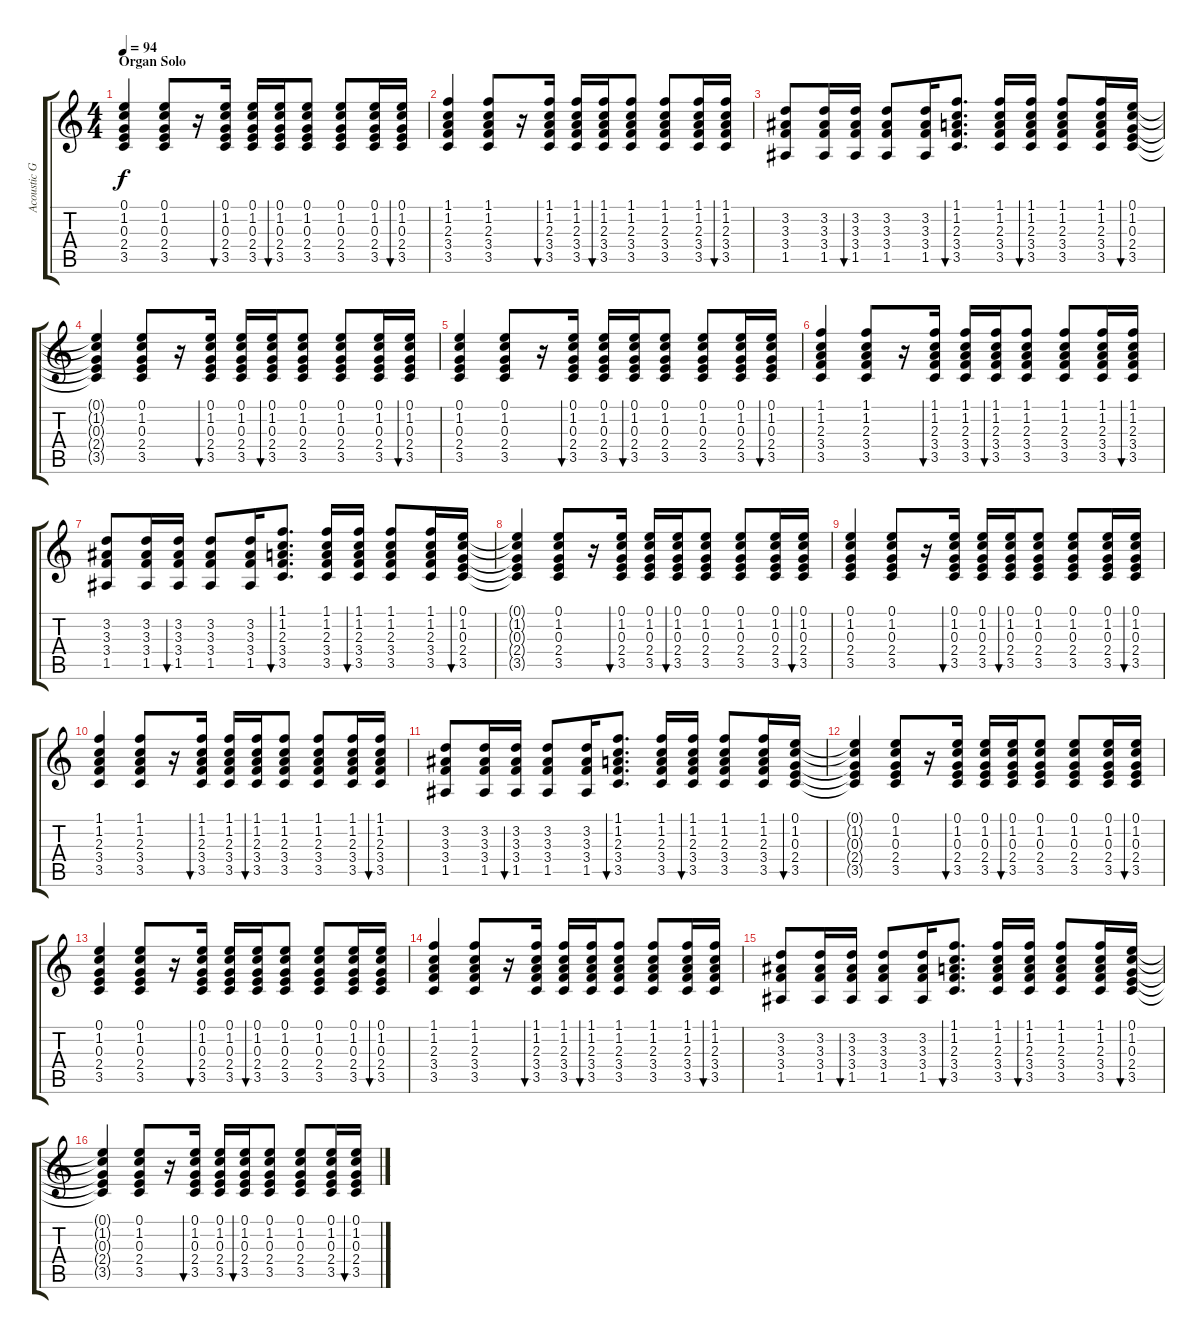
\track ("Acoustic Guitar" "Acoustic G") {instrument acousticguitarsteel}
\staff {score tabs}
\tuning (E4 B3 G3 D3 A2 E2) {hide}
\ts (4 4)
\section ("" "Organ Solo")
\tempo 94
\clef g2
\ks c
(0.1 1.2 0.3 2.4 3.5).4{dy f} (0.1 1.2 0.3 2.4 3.5).8 r.16 (0.1 1.2 0.3 2.4 3.5).16{bu 120} (0.1 1.2 0.3 2.4 3.5).16 (0.1 1.2 0.3 2.4 3.5).16{bu 120} (0.1 1.2 0.3 2.4 3.5).8 (0.1 1.2 0.3 2.4 3.5).8 (0.1 1.2 0.3 2.4 3.5).16 (0.1 1.2 0.3 2.4 3.5).16{bu 120} |
(1.1 1.2 2.3 3.4 3.5).4 (1.1 1.2 2.3 3.4 3.5).8 r.16 (1.1 1.2 2.3 3.4 3.5).16{bu 120} (1.1 1.2 2.3 3.4 3.5).16 (1.1 1.2 2.3 3.4 3.5).16{bu 120} (1.1 1.2 2.3 3.4 3.5).8 (1.1 1.2 2.3 3.4 3.5).8 (1.1 1.2 2.3 3.4 3.5).16 (1.1 1.2 2.3 3.4 3.5).16{bu 120} |
(3.2 3.3 3.4 1.5).8 (3.2 3.3 3.4 1.5).16 (3.2 3.3 3.4 1.5).16{bu 120} (3.2 3.3 3.4 1.5).8 (3.2 3.3 3.4 1.5).16 (1.1 1.2 2.3 3.4 3.5).8{d bu 120} (1.1 1.2 2.3 3.4 3.5).16 (1.1 1.2 2.3 3.4 3.5).16{bu 120} (1.1 1.2 2.3 3.4 3.5).8 (1.1 1.2 2.3 3.4 3.5).16 (0.1 1.2 0.3 2.4 3.5).16{bu 120} |
(0.1{t} 1.2{t} 0.3{t} 2.4{t} 3.5{t}).4 (0.1 1.2 0.3 2.4 3.5).8 r.16 (0.1 1.2 0.3 2.4 3.5).16{bu 120} (0.1 1.2 0.3 2.4 3.5).16 (0.1 1.2 0.3 2.4 3.5).16{bu 120} (0.1 1.2 0.3 2.4 3.5).8 (0.1 1.2 0.3 2.4 3.5).8 (0.1 1.2 0.3 2.4 3.5).16 (0.1 1.2 0.3 2.4 3.5).16{bu 120} |
(0.1 1.2 0.3 2.4 3.5).4 (0.1 1.2 0.3 2.4 3.5).8 r.16 (0.1 1.2 0.3 2.4 3.5).16{bu 120} (0.1 1.2 0.3 2.4 3.5).16 (0.1 1.2 0.3 2.4 3.5).16{bu 120} (0.1 1.2 0.3 2.4 3.5).8 (0.1 1.2 0.3 2.4 3.5).8 (0.1 1.2 0.3 2.4 3.5).16 (0.1 1.2 0.3 2.4 3.5).16{bu 120} |
(1.1 1.2 2.3 3.4 3.5).4 (1.1 1.2 2.3 3.4 3.5).8 r.16 (1.1 1.2 2.3 3.4 3.5).16{bu 120} (1.1 1.2 2.3 3.4 3.5).16 (1.1 1.2 2.3 3.4 3.5).16{bu 120} (1.1 1.2 2.3 3.4 3.5).8 (1.1 1.2 2.3 3.4 3.5).8 (1.1 1.2 2.3 3.4 3.5).16 (1.1 1.2 2.3 3.4 3.5).16{bu 120} |
(3.2 3.3 3.4 1.5).8 (3.2 3.3 3.4 1.5).16 (3.2 3.3 3.4 1.5).16{bu 120} (3.2 3.3 3.4 1.5).8 (3.2 3.3 3.4 1.5).16 (1.1 1.2 2.3 3.4 3.5).8{d bu 120} (1.1 1.2 2.3 3.4 3.5).16 (1.1 1.2 2.3 3.4 3.5).16{bu 120} (1.1 1.2 2.3 3.4 3.5).8 (1.1 1.2 2.3 3.4 3.5).16 (0.1 1.2 0.3 2.4 3.5).16{bu 120} |
(0.1{t} 1.2{t} 0.3{t} 2.4{t} 3.5{t}).4 (0.1 1.2 0.3 2.4 3.5).8 r.16 (0.1 1.2 0.3 2.4 3.5).16{bu 120} (0.1 1.2 0.3 2.4 3.5).16 (0.1 1.2 0.3 2.4 3.5).16{bu 120} (0.1 1.2 0.3 2.4 3.5).8 (0.1 1.2 0.3 2.4 3.5).8 (0.1 1.2 0.3 2.4 3.5).16 (0.1 1.2 0.3 2.4 3.5).16{bu 120} |
(0.1 1.2 0.3 2.4 3.5).4 (0.1 1.2 0.3 2.4 3.5).8 r.16 (0.1 1.2 0.3 2.4 3.5).16{bu 120} (0.1 1.2 0.3 2.4 3.5).16 (0.1 1.2 0.3 2.4 3.5).16{bu 120} (0.1 1.2 0.3 2.4 3.5).8 (0.1 1.2 0.3 2.4 3.5).8 (0.1 1.2 0.3 2.4 3.5).16 (0.1 1.2 0.3 2.4 3.5).16{bu 120} |
(1.1 1.2 2.3 3.4 3.5).4 (1.1 1.2 2.3 3.4 3.5).8 r.16 (1.1 1.2 2.3 3.4 3.5).16{bu 120} (1.1 1.2 2.3 3.4 3.5).16 (1.1 1.2 2.3 3.4 3.5).16{bu 120} (1.1 1.2 2.3 3.4 3.5).8 (1.1 1.2 2.3 3.4 3.5).8 (1.1 1.2 2.3 3.4 3.5).16 (1.1 1.2 2.3 3.4 3.5).16{bu 120} |
(3.2 3.3 3.4 1.5).8 (3.2 3.3 3.4 1.5).16 (3.2 3.3 3.4 1.5).16{bu 120} (3.2 3.3 3.4 1.5).8 (3.2 3.3 3.4 1.5).16 (1.1 1.2 2.3 3.4 3.5).8{d bu 120} (1.1 1.2 2.3 3.4 3.5).16 (1.1 1.2 2.3 3.4 3.5).16{bu 120} (1.1 1.2 2.3 3.4 3.5).8 (1.1 1.2 2.3 3.4 3.5).16 (0.1 1.2 0.3 2.4 3.5).16{bu 120} |
(0.1{t} 1.2{t} 0.3{t} 2.4{t} 3.5{t}).4 (0.1 1.2 0.3 2.4 3.5).8 r.16 (0.1 1.2 0.3 2.4 3.5).16{bu 120} (0.1 1.2 0.3 2.4 3.5).16 (0.1 1.2 0.3 2.4 3.5).16{bu 120} (0.1 1.2 0.3 2.4 3.5).8 (0.1 1.2 0.3 2.4 3.5).8 (0.1 1.2 0.3 2.4 3.5).16 (0.1 1.2 0.3 2.4 3.5).16{bu 120} |
(0.1 1.2 0.3 2.4 3.5).4 (0.1 1.2 0.3 2.4 3.5).8 r.16 (0.1 1.2 0.3 2.4 3.5).16{bu 120} (0.1 1.2 0.3 2.4 3.5).16 (0.1 1.2 0.3 2.4 3.5).16{bu 120} (0.1 1.2 0.3 2.4 3.5).8 (0.1 1.2 0.3 2.4 3.5).8 (0.1 1.2 0.3 2.4 3.5).16 (0.1 1.2 0.3 2.4 3.5).16{bu 120} |
(1.1 1.2 2.3 3.4 3.5).4 (1.1 1.2 2.3 3.4 3.5).8 r.16 (1.1 1.2 2.3 3.4 3.5).16{bu 120} (1.1 1.2 2.3 3.4 3.5).16 (1.1 1.2 2.3 3.4 3.5).16{bu 120} (1.1 1.2 2.3 3.4 3.5).8 (1.1 1.2 2.3 3.4 3.5).8 (1.1 1.2 2.3 3.4 3.5).16 (1.1 1.2 2.3 3.4 3.5).16{bu 120} |
(3.2 3.3 3.4 1.5).8 (3.2 3.3 3.4 1.5).16 (3.2 3.3 3.4 1.5).16{bu 120} (3.2 3.3 3.4 1.5).8 (3.2 3.3 3.4 1.5).16 (1.1 1.2 2.3 3.4 3.5).8{d bu 120} (1.1 1.2 2.3 3.4 3.5).16 (1.1 1.2 2.3 3.4 3.5).16{bu 120} (1.1 1.2 2.3 3.4 3.5).8 (1.1 1.2 2.3 3.4 3.5).16 (0.1 1.2 0.3 2.4 3.5).16{bu 120} |
(0.1{t} 1.2{t} 0.3{t} 2.4{t} 3.5{t}).4 (0.1 1.2 0.3 2.4 3.5).8 r.16 (0.1 1.2 0.3 2.4 3.5).16{bu 120} (0.1 1.2 0.3 2.4 3.5).16 (0.1 1.2 0.3 2.4 3.5).16{bu 120} (0.1 1.2 0.3 2.4 3.5).8 (0.1 1.2 0.3 2.4 3.5).8 (0.1 1.2 0.3 2.4 3.5).16 (0.1 1.2 0.3 2.4 3.5).16{bu 120}
